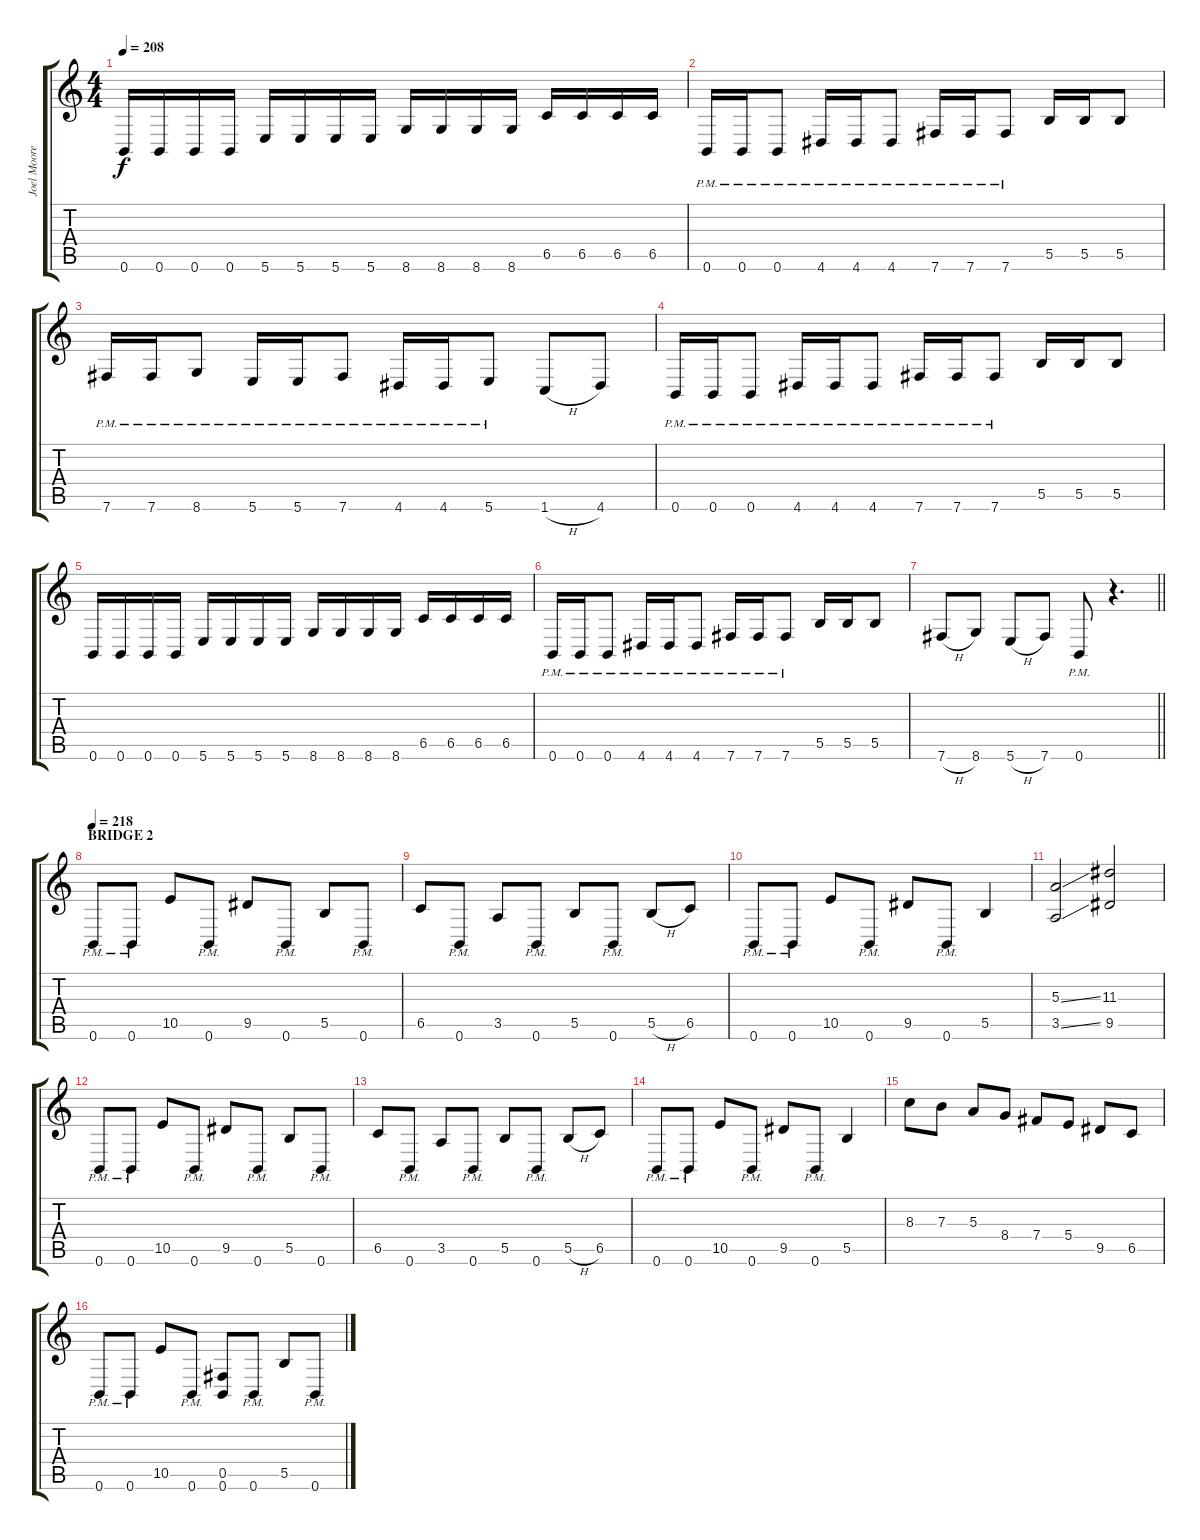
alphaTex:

\track ("Joel Moore (Rhythm)" "Joel Moore") {instrument overdrivenguitar}
\staff {score tabs}
\tuning (Db4 Ab3 E3 B2 Gb2 B1) {hide}
\ts (4 4)
\tempo 208
\clef g2
\ks c
0.6.16{dy f} 0.6.16 0.6.16 0.6.16 5.6.16 5.6.16 5.6.16 5.6.16 8.6.16 8.6.16 8.6.16 8.6.16 6.5.16 6.5.16 6.5.16 6.5.16 |
0.6{pm}.16 0.6{pm}.16 0.6{pm}.8 4.6{pm}.16 4.6{pm}.16 4.6{pm}.8 7.6{pm}.16 7.6{pm}.16 7.6{pm}.8 5.5.16 5.5.16 5.5.8 |
7.6{pm}.16 7.6{pm}.16 8.6{pm}.8 5.6{pm}.16 5.6{pm}.16 7.6{pm}.8 4.6{pm}.16 4.6{pm}.16 5.6{pm}.8 1.6{h}.8 4.6.8 |
0.6{pm}.16 0.6{pm}.16 0.6{pm}.8 4.6{pm}.16 4.6{pm}.16 4.6{pm}.8 7.6{pm}.16 7.6{pm}.16 7.6{pm}.8 5.5.16 5.5.16 5.5.8 |
0.6.16 0.6.16 0.6.16 0.6.16 5.6.16 5.6.16 5.6.16 5.6.16 8.6.16 8.6.16 8.6.16 8.6.16 6.5.16 6.5.16 6.5.16 6.5.16 |
0.6{pm}.16 0.6{pm}.16 0.6{pm}.8 4.6{pm}.16 4.6{pm}.16 4.6{pm}.8 7.6{pm}.16 7.6{pm}.16 7.6{pm}.8 5.5.16 5.5.16 5.5.8 |
\barLineRight lightlight
7.6{h}.8 8.6.8 5.6{h}.8 7.6.8 0.6{pm}.8 r.4{d} |
\section ("" "BRIDGE 2")
\tempo 218
0.6{pm}.8 0.6{pm}.8 10.5.8 0.6{pm}.8 9.5.8 0.6{pm}.8 5.5.8 0.6{pm}.8 |
6.5.8 0.6{pm}.8 3.5.8 0.6{pm}.8 5.5.8 0.6{pm}.8 5.5{h}.8 6.5.8 |
0.6{pm}.8 0.6{pm}.8 10.5.8 0.6{pm}.8 9.5.8 0.6{pm}.8 5.5.4 |
(5.3{ss} 3.5{ss}).2 (11.3 9.5).2 |
0.6{pm}.8 0.6{pm}.8 10.5.8 0.6{pm}.8 9.5.8 0.6{pm}.8 5.5.8 0.6{pm}.8 |
6.5.8 0.6{pm}.8 3.5.8 0.6{pm}.8 5.5.8 0.6{pm}.8 5.5{h}.8 6.5.8 |
0.6{pm}.8 0.6{pm}.8 10.5.8 0.6{pm}.8 9.5.8 0.6{pm}.8 5.5.4 |
8.3.8 7.3.8 5.3.8 8.4.8 7.4.8 5.4.8 9.5.8 6.5.8 |
0.6{pm}.8 0.6{pm}.8 10.5.8 0.6{pm}.8 (0.5 0.6).8 0.6{pm}.8 5.5.8 0.6{pm}.8
